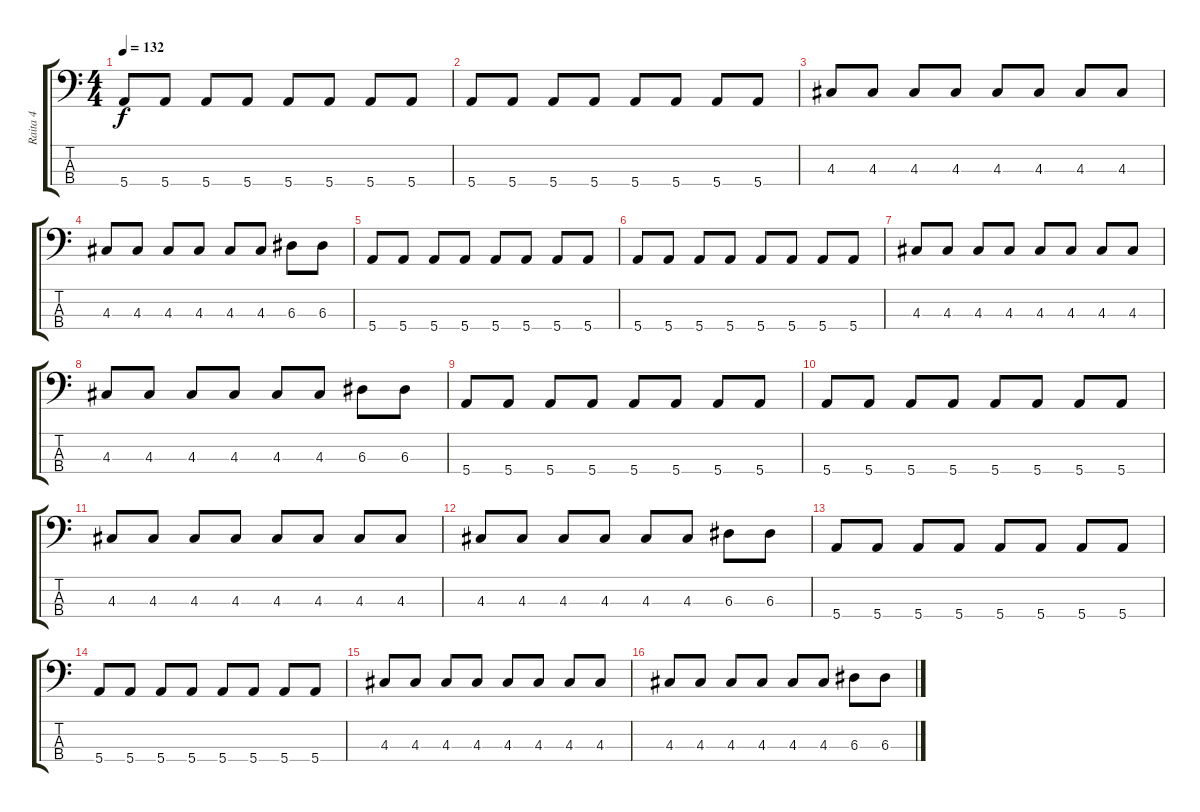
\track ("Raita 4" "Raita 4") {instrument electricbasspick}
\staff {score tabs}
\tuning (G2 D2 A1 E1) {hide}
\ts (4 4)
\tempo 132
\clef f4
\ks c
5.4.8{dy f} 5.4.8 5.4.8 5.4.8 5.4.8 5.4.8 5.4.8 5.4.8 |
5.4.8 5.4.8 5.4.8 5.4.8 5.4.8 5.4.8 5.4.8 5.4.8 |
4.3.8 4.3.8 4.3.8 4.3.8 4.3.8 4.3.8 4.3.8 4.3.8 |
4.3.8 4.3.8 4.3.8 4.3.8 4.3.8 4.3.8 6.3.8 6.3.8 |
5.4.8 5.4.8 5.4.8 5.4.8 5.4.8 5.4.8 5.4.8 5.4.8 |
5.4.8 5.4.8 5.4.8 5.4.8 5.4.8 5.4.8 5.4.8 5.4.8 |
4.3.8 4.3.8 4.3.8 4.3.8 4.3.8 4.3.8 4.3.8 4.3.8 |
4.3.8 4.3.8 4.3.8 4.3.8 4.3.8 4.3.8 6.3.8 6.3.8 |
5.4.8 5.4.8 5.4.8 5.4.8 5.4.8 5.4.8 5.4.8 5.4.8 |
5.4.8 5.4.8 5.4.8 5.4.8 5.4.8 5.4.8 5.4.8 5.4.8 |
4.3.8 4.3.8 4.3.8 4.3.8 4.3.8 4.3.8 4.3.8 4.3.8 |
4.3.8 4.3.8 4.3.8 4.3.8 4.3.8 4.3.8 6.3.8 6.3.8 |
5.4.8 5.4.8 5.4.8 5.4.8 5.4.8 5.4.8 5.4.8 5.4.8 |
5.4.8 5.4.8 5.4.8 5.4.8 5.4.8 5.4.8 5.4.8 5.4.8 |
4.3.8 4.3.8 4.3.8 4.3.8 4.3.8 4.3.8 4.3.8 4.3.8 |
4.3.8 4.3.8 4.3.8 4.3.8 4.3.8 4.3.8 6.3.8 6.3.8
